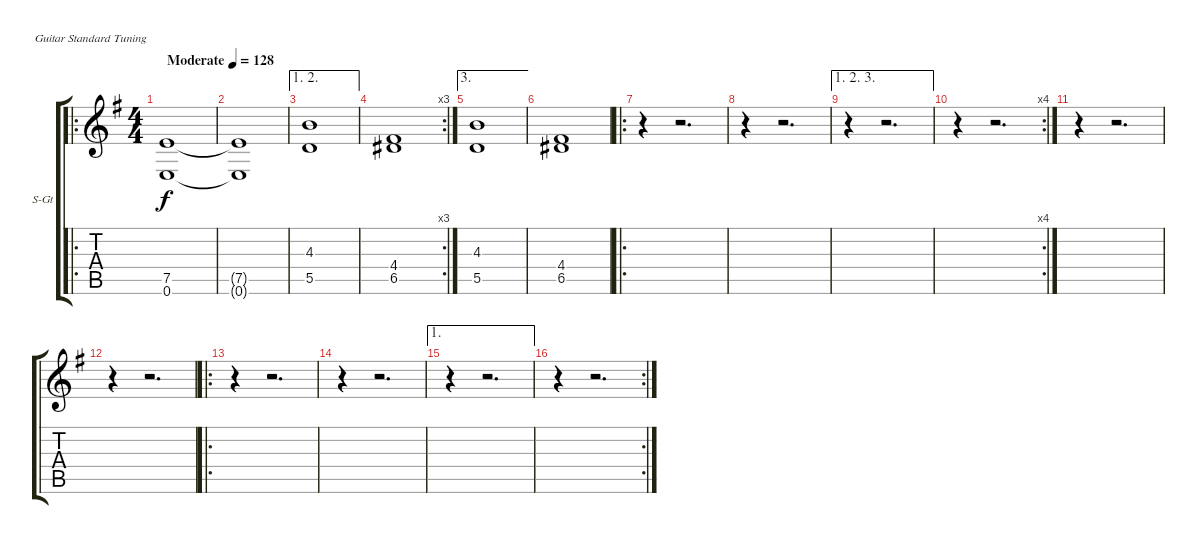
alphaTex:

\bracketExtendMode groupsimilarinstruments
\firstSystemTrackNameOrientation horizontal
\otherSystemsTrackNameOrientation horizontal
\track ("Intro Strings" "S-Gt") {instrument violin}
\staff {score tabs}
\tuning (E4 B3 G3 D3 A2 E2)
\displaytranspose 12
\ro
\ts (4 4)
\beaming (8 2 2 2 2)
\tempo (128 "Moderate")
\clef g2
\ks eminor
(7.5 0.6).1{dy f instrument violin} |
(7.5{t} 0.6{t}).1 |
\ae (1 2)
(4.3 5.5).1 |
\rc 3
(4.4 6.5).1 |
\ae 3
(4.3 5.5).1 |
(4.4 6.5).1 |
\ro
r.4 r.2{d} |
r.4 r.2{d} |
\ae (1 2 3)
r.4 r.2{d} |
\rc 4
r.4 r.2{d} |
r.4 r.2{d} |
r.4 r.2{d} |
\ro
r.4 r.2{d} |
r.4 r.2{d} |
\ae 1
r.4 r.2{d} |
\rc 2
r.4 r.2{d}
